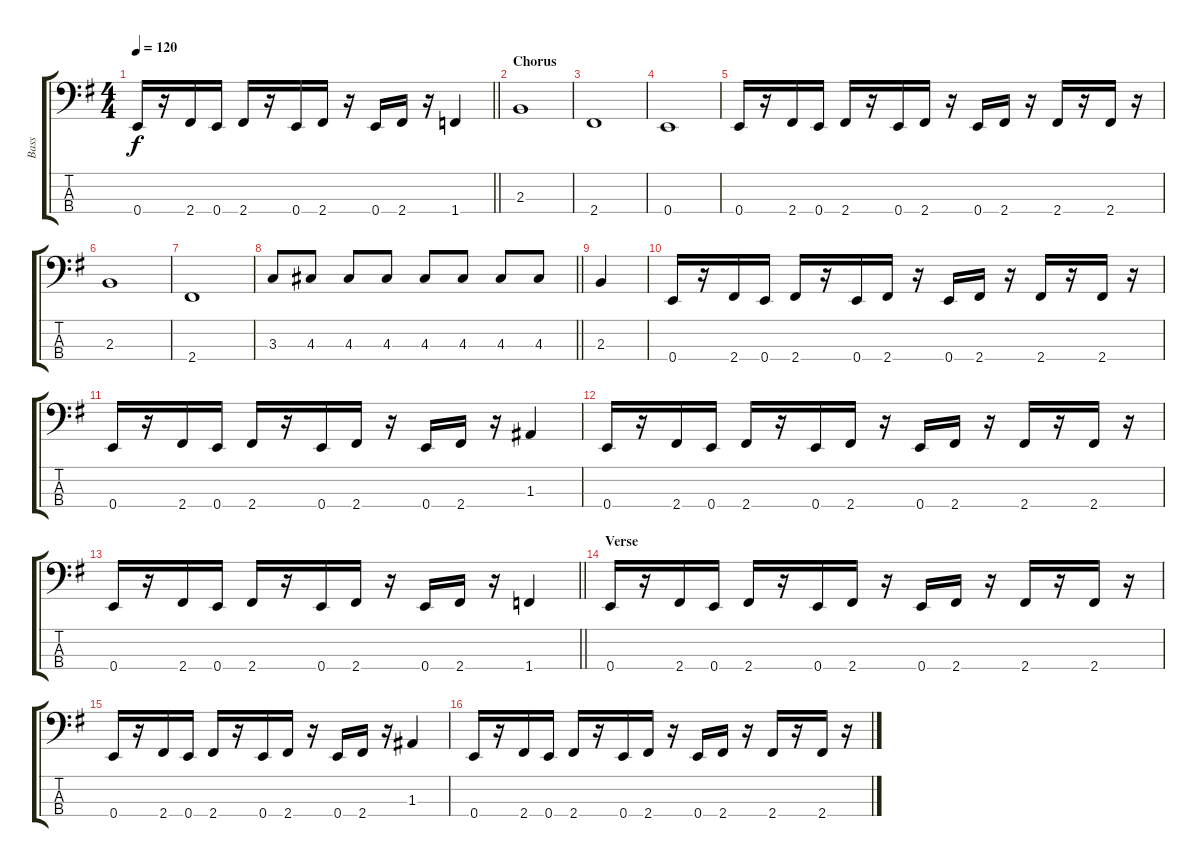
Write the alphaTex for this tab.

\track ("Bass" "Bass") {instrument electricbassfinger}
\staff {score tabs}
\tuning (G2 D2 A1 E1) {hide}
\ts (4 4)
\tempo 120
\clef f4
\barLineRight lightlight
\ks g
0.4.16{dy f} r.16 2.4.16 0.4.16 2.4.16 r.16 0.4.16 2.4.16 r.16 0.4.16 2.4.16 r.16 1.4.4 |
\section ("" "Chorus")
2.3.1 |
2.4.1 |
0.4.1 |
0.4.16 r.16 2.4.16 0.4.16 2.4.16 r.16 0.4.16 2.4.16 r.16 0.4.16 2.4.16 r.16 2.4.16 r.16 2.4.16 r.16 |
2.3.1 |
2.4.1 |
\barLineRight lightlight
3.3.8 4.3.8 4.3.8 4.3.8 4.3.8 4.3.8 4.3.8 4.3.8 |
2.3.4 |
0.4.16 r.16 2.4.16 0.4.16 2.4.16 r.16 0.4.16 2.4.16 r.16 0.4.16 2.4.16 r.16 2.4.16 r.16 2.4.16 r.16 |
0.4.16 r.16 2.4.16 0.4.16 2.4.16 r.16 0.4.16 2.4.16 r.16 0.4.16 2.4.16 r.16 1.3.4 |
0.4.16 r.16 2.4.16 0.4.16 2.4.16 r.16 0.4.16 2.4.16 r.16 0.4.16 2.4.16 r.16 2.4.16 r.16 2.4.16 r.16 |
\barLineRight lightlight
0.4.16 r.16 2.4.16 0.4.16 2.4.16 r.16 0.4.16 2.4.16 r.16 0.4.16 2.4.16 r.16 1.4.4 |
\section ("" "Verse")
0.4.16 r.16 2.4.16 0.4.16 2.4.16 r.16 0.4.16 2.4.16 r.16 0.4.16 2.4.16 r.16 2.4.16 r.16 2.4.16 r.16 |
0.4.16 r.16 2.4.16 0.4.16 2.4.16 r.16 0.4.16 2.4.16 r.16 0.4.16 2.4.16 r.16 1.3.4 |
0.4.16 r.16 2.4.16 0.4.16 2.4.16 r.16 0.4.16 2.4.16 r.16 0.4.16 2.4.16 r.16 2.4.16 r.16 2.4.16 r.16
